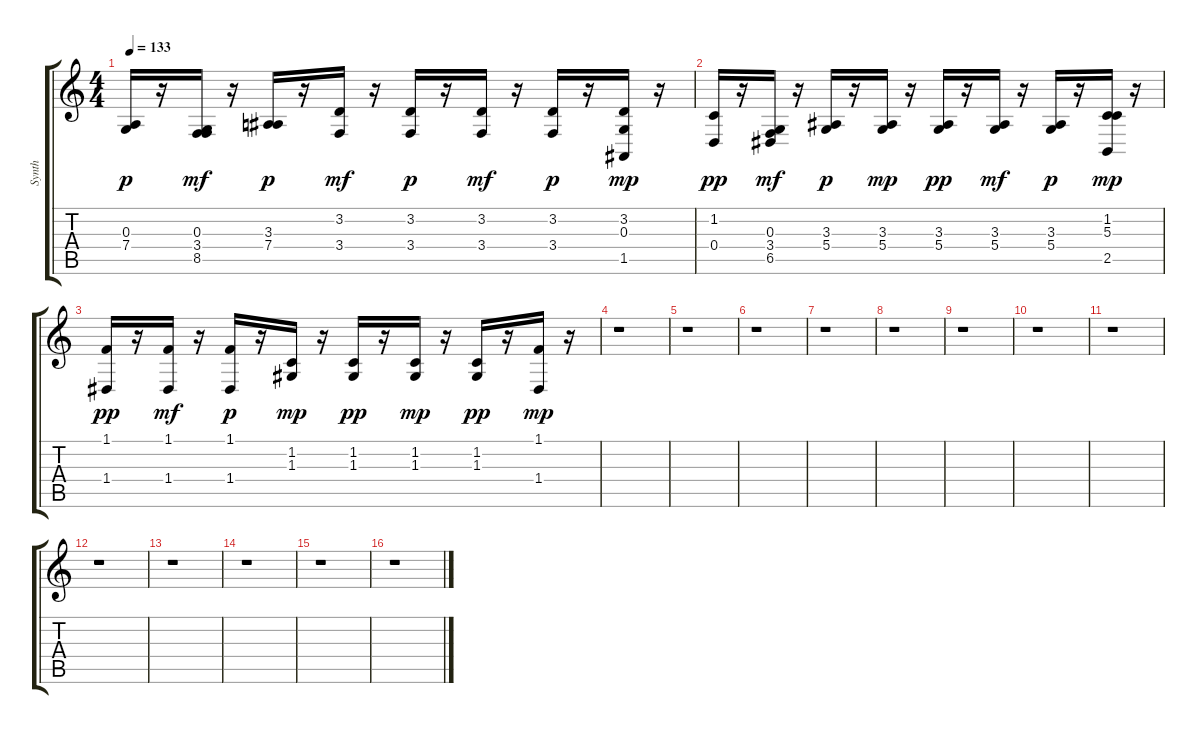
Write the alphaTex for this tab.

\track ("Synth" "Synth") {instrument lead3calliope}
\staff {score tabs}
\tuning (E4 B3 G3 D3 A2 E2) {hide}
\ts (4 4)
\tempo 133
\clef g2
\ks c
(0.3 7.4).16{dy p} r.16 (0.3 3.4 8.5).16{dy mf} r.16 (3.3 7.4).16{dy p} r.16 (3.2 3.4).16{dy mf} r.16 (3.2 3.4).16{dy p} r.16 (3.2 3.4).16{dy mf} r.16 (3.2 3.4).16{dy p} r.16 (3.2 0.3 1.5).16{dy mp} r.16 |
(1.2 0.4).16{dy pp} r.16 (0.3 3.4 6.5).16{dy mf} r.16 (3.3 5.4).16{dy p} r.16 (3.3 5.4).16{dy mp} r.16 (3.3 5.4).16{dy pp} r.16 (3.3 5.4).16{dy mf} r.16 (3.3 5.4).16{dy p} r.16 (1.2 5.3 2.5).16{dy mp} r.16 |
(1.1 1.4).16{dy pp} r.16 (1.1 1.4).16{dy mf} r.16 (1.1 1.4).16{dy p} r.16 (1.2 1.3).16{dy mp} r.16 (1.2 1.3).16{dy pp} r.16 (1.2 1.3).16{dy mp} r.16 (1.2 1.3).16{dy pp} r.16 (1.1 1.4).16{dy mp} r.16 |
r.1 |
r.1 |
r.1 |
r.1 |
r.1 |
r.1 |
r.1 |
r.1 |
r.1 |
r.1 |
r.1 |
r.1 |
r.1
